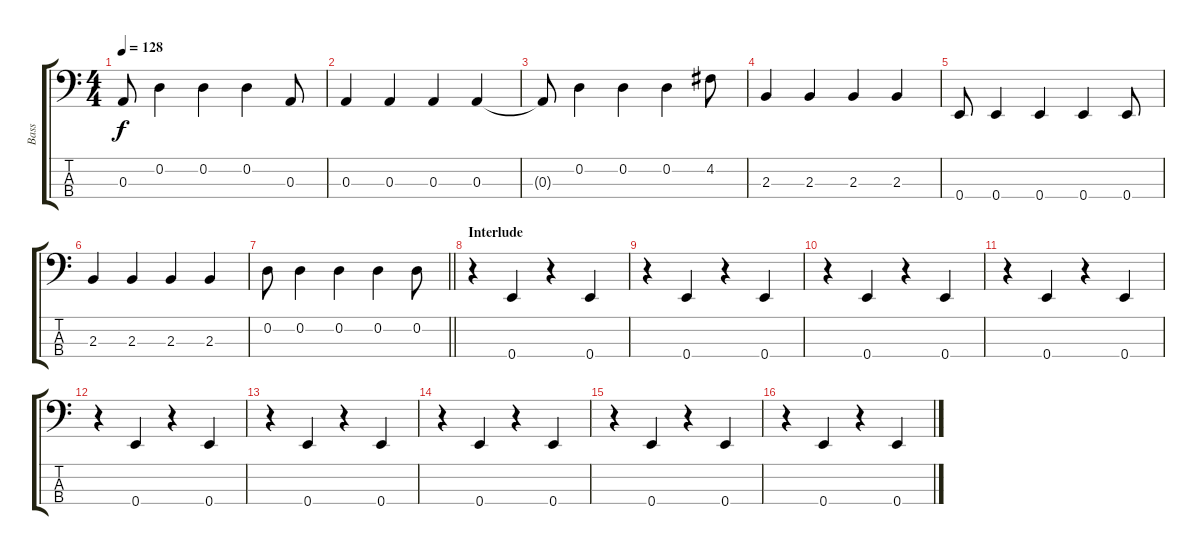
\track ("Bass" "Bass") {instrument electricbassfinger}
\staff {score tabs}
\tuning (G2 D2 A1 E1) {hide}
\ts (4 4)
\tempo 128
\clef f4
\ks c
0.3{t}.8{dy f} 0.2.4 0.2.4 0.2.4 0.3.8 |
0.3.4 0.3.4 0.3.4 0.3.4 |
0.3{t}.8 0.2.4 0.2.4 0.2.4 4.2.8 |
2.3.4 2.3.4 2.3.4 2.3.4 |
0.4.8 0.4.4 0.4.4 0.4.4 0.4.8 |
2.3.4 2.3.4 2.3.4 2.3.4 |
\barLineRight lightlight
0.2.8 0.2.4 0.2.4 0.2.4 0.2.8 |
\section ("" "Interlude")
r.4 0.4.4 r.4 0.4.4 |
r.4 0.4.4 r.4 0.4.4 |
r.4 0.4.4 r.4 0.4.4 |
r.4 0.4.4 r.4 0.4.4 |
r.4 0.4.4 r.4 0.4.4 |
r.4 0.4.4 r.4 0.4.4 |
r.4 0.4.4 r.4 0.4.4 |
r.4 0.4.4 r.4 0.4.4 |
r.4 0.4.4 r.4 0.4.4
